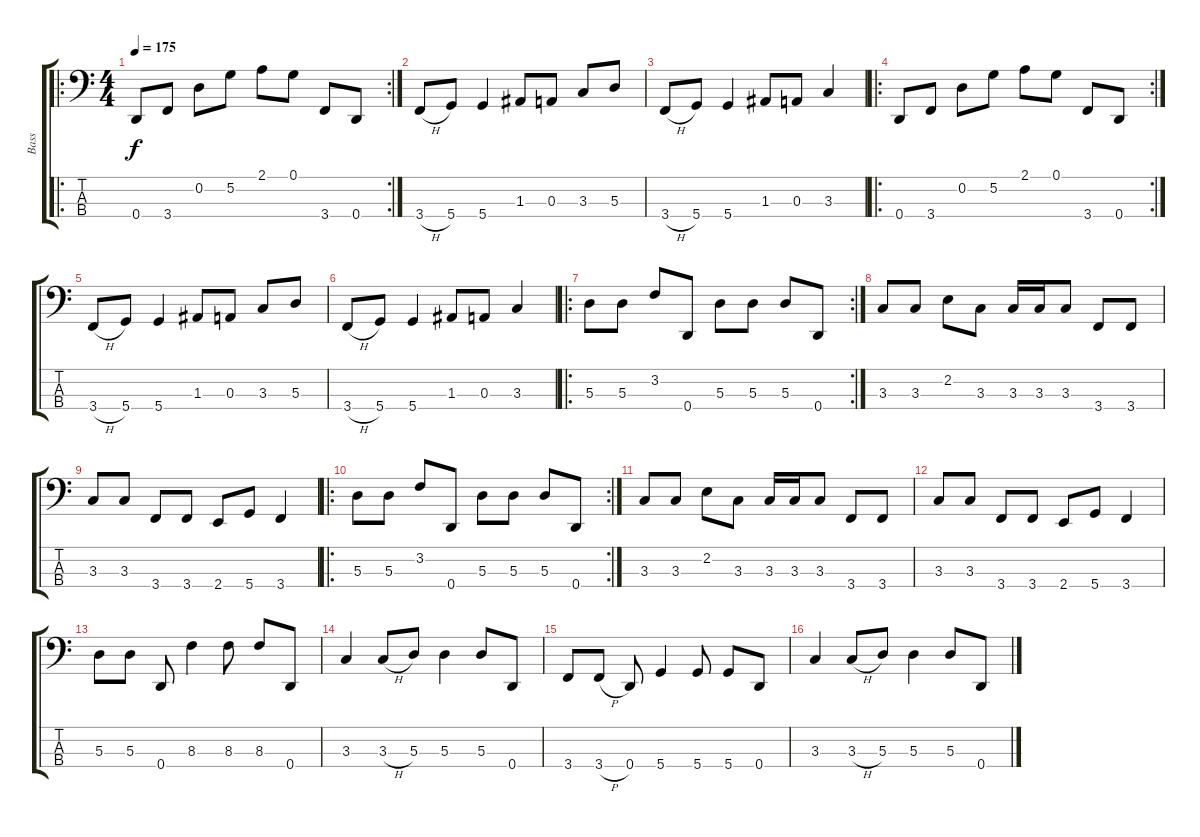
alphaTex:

\track ("Bass" "Bass") {instrument electricbassfinger}
\staff {score tabs}
\tuning (G2 D2 A1 D1) {hide}
\ro
\rc 2
\ts (4 4)
\tempo 175
\clef f4
\ks c
0.4.8{dy f} 3.4.8 0.2.8 5.2.8 2.1.8 0.1.8 3.4.8 0.4.8 |
3.4{h}.8 5.4.8 5.4.4 1.3.8 0.3.8 3.3.8 5.3.8 |
3.4{h}.8 5.4.8 5.4.4 1.3.8 0.3.8 3.3.4 |
\ro
\rc 2
0.4.8 3.4.8 0.2.8 5.2.8 2.1.8 0.1.8 3.4.8 0.4.8 |
3.4{h}.8 5.4.8 5.4.4 1.3.8 0.3.8 3.3.8 5.3.8 |
3.4{h}.8 5.4.8 5.4.4 1.3.8 0.3.8 3.3.4 |
\ro
\rc 2
5.3.8 5.3.8 3.2.8 0.4.8 5.3.8 5.3.8 5.3.8 0.4.8 |
3.3.8 3.3.8 2.2.8 3.3.8 3.3.16 3.3.16 3.3.8 3.4.8 3.4.8 |
3.3.8 3.3.8 3.4.8 3.4.8 2.4.8 5.4.8 3.4.4 |
\ro
\rc 2
5.3.8 5.3.8 3.2.8 0.4.8 5.3.8 5.3.8 5.3.8 0.4.8 |
3.3.8 3.3.8 2.2.8 3.3.8 3.3.16 3.3.16 3.3.8 3.4.8 3.4.8 |
3.3.8 3.3.8 3.4.8 3.4.8 2.4.8 5.4.8 3.4.4 |
5.3.8 5.3.8 0.4.8 8.3.4 8.3.8 8.3.8 0.4.8 |
3.3.4 3.3{h}.8 5.3.8 5.3.4 5.3.8 0.4.8 |
3.4.8 3.4{h}.8 0.4.8 5.4.4 5.4.8 5.4.8 0.4.8 |
3.3.4 3.3{h}.8 5.3.8 5.3.4 5.3.8 0.4.8
